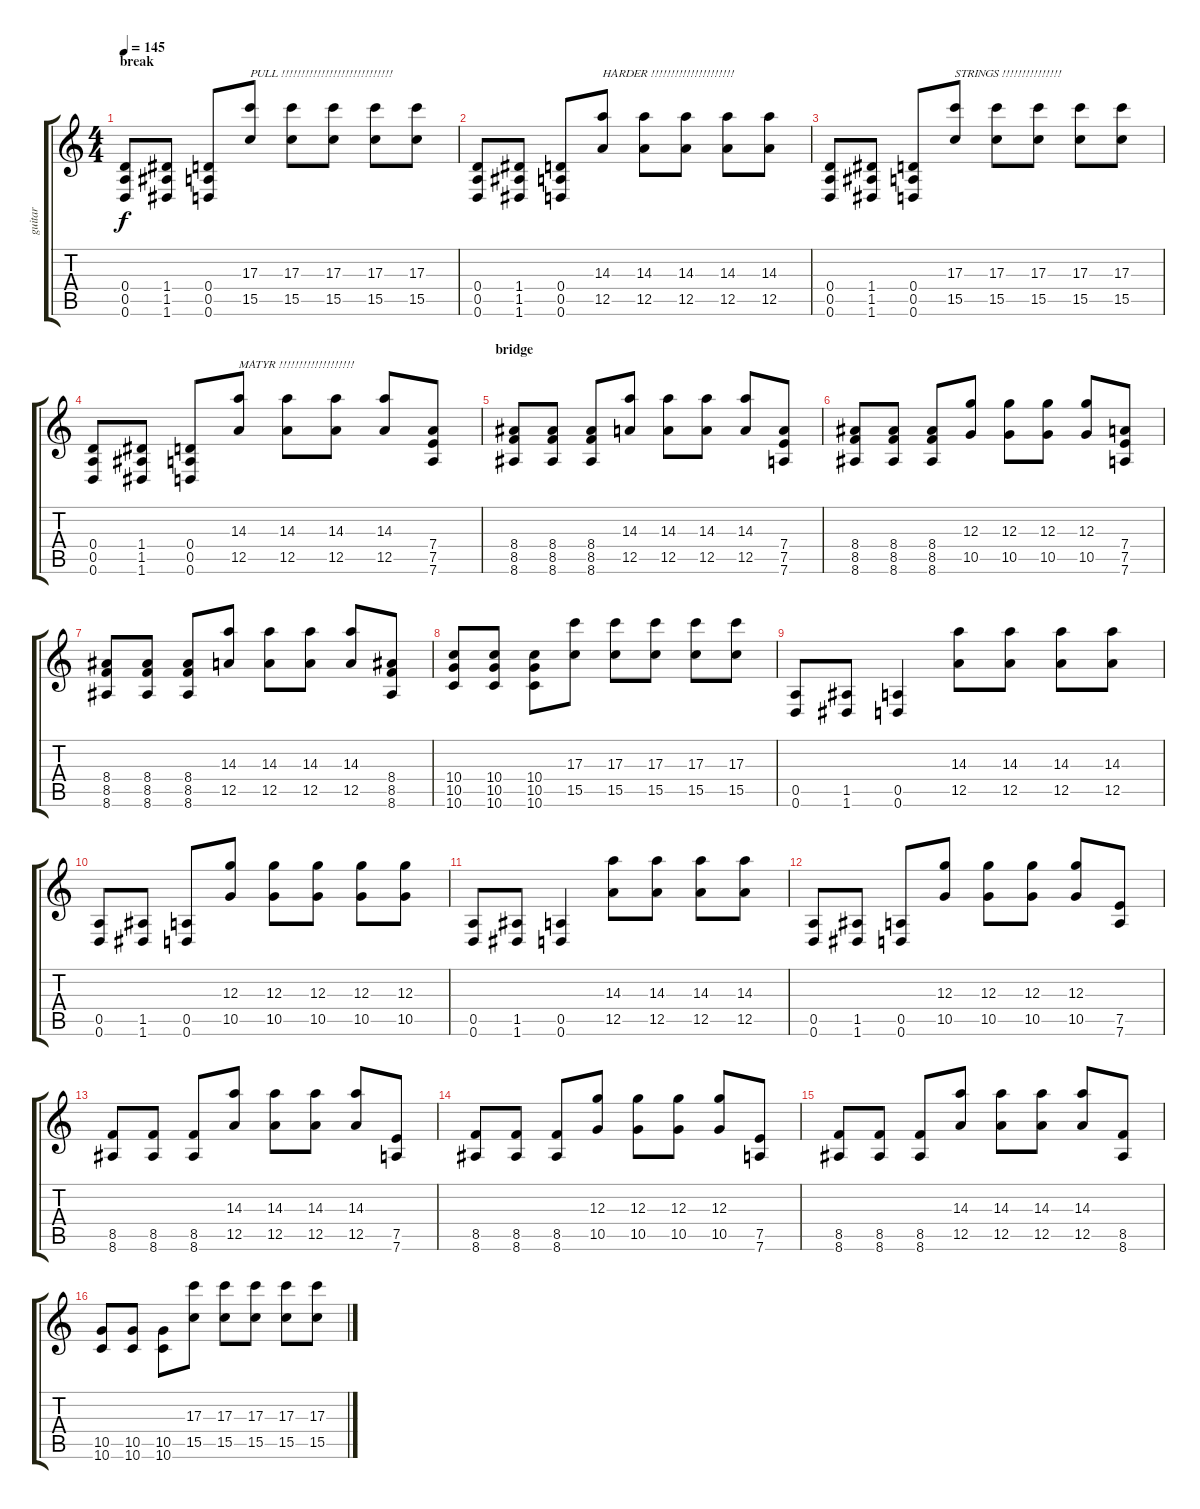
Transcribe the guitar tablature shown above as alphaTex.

\track ("guitar" "guitar") {instrument overdrivenguitar}
\staff {score tabs}
\tuning (E4 B3 G3 D3 A2 D2) {hide}
\ts (4 4)
\section ("" "break")
\tempo 145
\clef g2
\ks c
(0.4 0.5 0.6).8{dy f volume 16} (1.4 1.5 1.6).8 (0.4 0.5 0.6).8 (17.3 15.5).8{txt "PULL !!!!!!!!!!!!!!!!!!!!!!!!!!!!"} (17.3 15.5).8 (17.3 15.5).8 (17.3 15.5).8 (17.3 15.5).8 |
(0.4 0.5 0.6).8 (1.4 1.5 1.6).8 (0.4 0.5 0.6).8 (14.3 12.5).8{txt "HARDER !!!!!!!!!!!!!!!!!!!!!"} (14.3 12.5).8 (14.3 12.5).8 (14.3 12.5).8 (14.3 12.5).8 |
(0.4 0.5 0.6).8 (1.4 1.5 1.6).8 (0.4 0.5 0.6).8 (17.3 15.5).8{txt "STRINGS !!!!!!!!!!!!!!!"} (17.3 15.5).8 (17.3 15.5).8 (17.3 15.5).8 (17.3 15.5).8 |
(0.4 0.5 0.6).8 (1.4 1.5 1.6).8 (0.4 0.5 0.6).8 (14.3 12.5).8{txt "MATYR !!!!!!!!!!!!!!!!!!!"} (14.3 12.5).8 (14.3 12.5).8 (14.3 12.5).8 (7.4 7.5 7.6).8 |
\section ("" "bridge")
(8.4 8.5 8.6).8 (8.4 8.5 8.6).8 (8.4 8.5 8.6).8 (14.3 12.5).8 (14.3 12.5).8 (14.3 12.5).8 (14.3 12.5).8 (7.4 7.5 7.6).8 |
(8.4 8.5 8.6).8 (8.4 8.5 8.6).8 (8.4 8.5 8.6).8 (12.3 10.5).8 (12.3 10.5).8 (12.3 10.5).8 (12.3 10.5).8 (7.4 7.5 7.6).8 |
(8.4 8.5 8.6).8 (8.4 8.5 8.6).8 (8.4 8.5 8.6).8 (14.3 12.5).8 (14.3 12.5).8 (14.3 12.5).8 (14.3 12.5).8 (8.4 8.5 8.6).8 |
(10.4 10.5 10.6).8 (10.4 10.5 10.6).8 (10.4 10.5 10.6).8 (17.3 15.5).8 (17.3 15.5).8 (17.3 15.5).8 (17.3 15.5).8 (17.3 15.5).8 |
(0.5 0.6).8 (1.5 1.6).8 (0.5 0.6).4 (14.3 12.5).8 (14.3 12.5).8 (14.3 12.5).8 (14.3 12.5).8 |
(0.5 0.6).8 (1.5 1.6).8 (0.5 0.6).8 (12.3 10.5).8 (12.3 10.5).8 (12.3 10.5).8 (12.3 10.5).8 (12.3 10.5).8 |
(0.5 0.6).8 (1.5 1.6).8 (0.5 0.6).4 (14.3 12.5).8 (14.3 12.5).8 (14.3 12.5).8 (14.3 12.5).8 |
(0.5 0.6).8 (1.5 1.6).8 (0.5 0.6).8 (12.3 10.5).8 (12.3 10.5).8 (12.3 10.5).8 (12.3 10.5).8 (7.5 7.6).8 |
(8.5 8.6).8 (8.5 8.6).8 (8.5 8.6).8 (14.3 12.5).8 (14.3 12.5).8 (14.3 12.5).8 (14.3 12.5).8 (7.5 7.6).8 |
(8.5 8.6).8 (8.5 8.6).8 (8.5 8.6).8 (12.3 10.5).8 (12.3 10.5).8 (12.3 10.5).8 (12.3 10.5).8 (7.5 7.6).8 |
(8.5 8.6).8 (8.5 8.6).8 (8.5 8.6).8 (14.3 12.5).8 (14.3 12.5).8 (14.3 12.5).8 (14.3 12.5).8 (8.5 8.6).8 |
(10.5 10.6).8 (10.5 10.6).8 (10.5 10.6).8 (17.3 15.5).8 (17.3 15.5).8 (17.3 15.5).8 (17.3 15.5).8 (17.3 15.5).8
